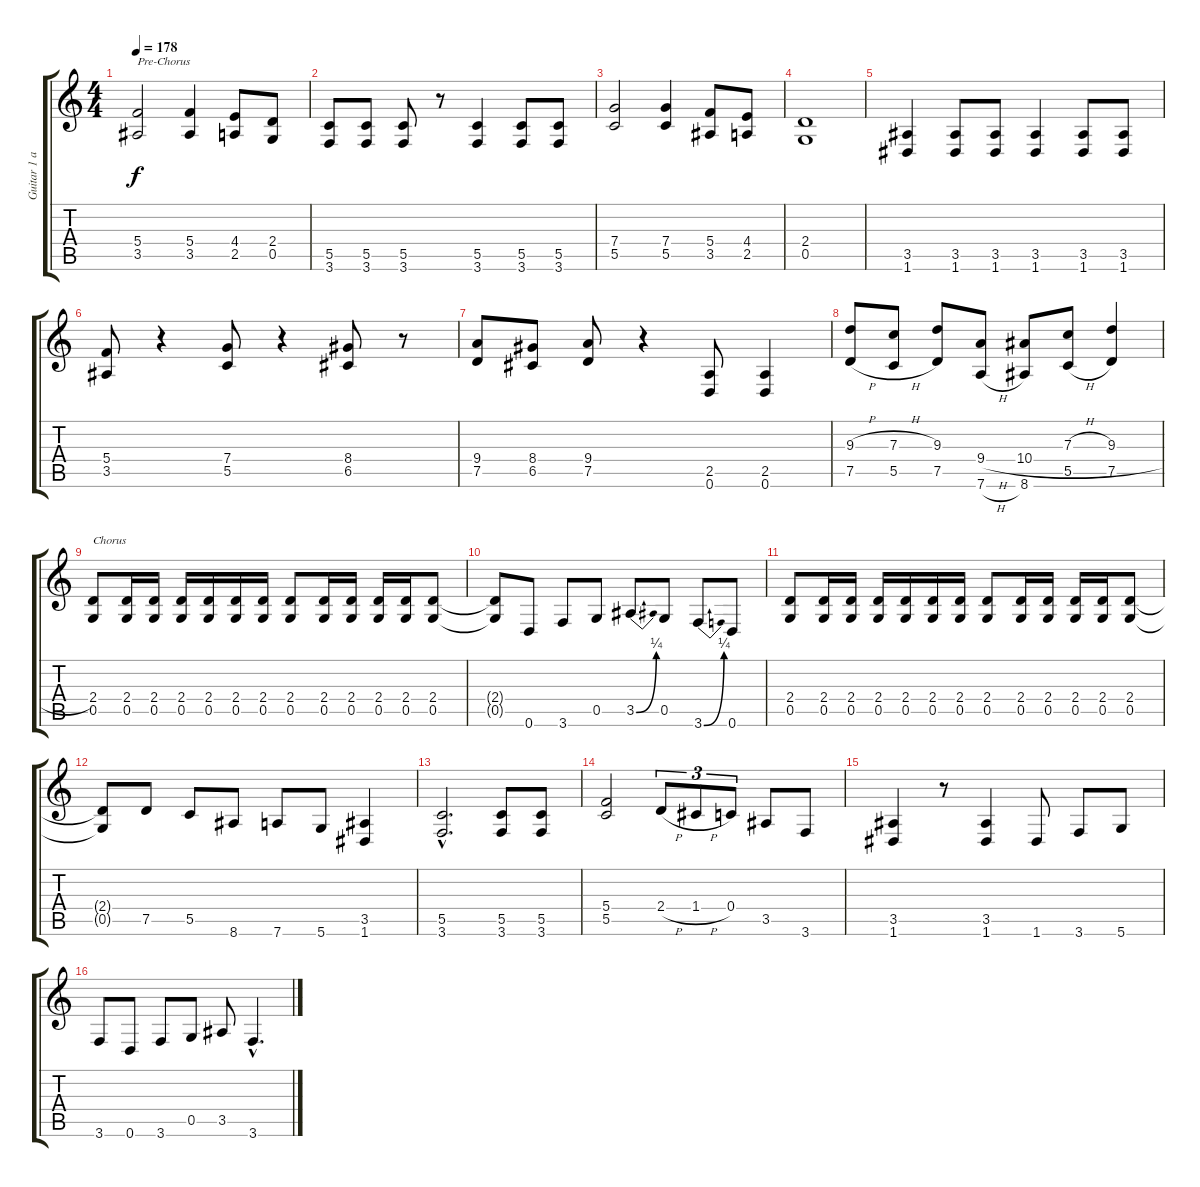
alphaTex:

\track ("Guitar 1 and 2" "Guitar 1 a") {instrument distortionguitar}
\staff {score tabs}
\tuning (D4 A3 F3 C3 G2 D2) {hide}
\ts (4 4)
\tempo 178
\clef g2
\ks c
(5.4 3.5).2{txt "Pre-Chorus" dy f} (5.4 3.5).4 (4.4 2.5).8 (2.4 0.5).8 |
(5.5 3.6).8 (5.5 3.6).8 (5.5 3.6).8 r.8 (5.5 3.6).4 (5.5 3.6).8 (5.5 3.6).8 |
(7.4 5.5).2 (7.4 5.5).4 (5.4 3.5).8 (4.4 2.5).8 |
(2.4 0.5).1 |
(3.5 1.6).4 (3.5 1.6).8 (3.5 1.6).8 (3.5 1.6).4 (3.5 1.6).8 (3.5 1.6).8 |
(5.4 3.5).8 r.4 (7.4 5.5).8 r.4 (8.4 6.5).8 r.8 |
(9.4 7.5).8 (8.4 6.5).8 (9.4 7.5).8 r.4 (2.5 0.6).8 (2.5 0.6).4 |
(9.3{h} 7.5{h}).8 (7.3{h} 5.5{h}).8 (9.3 7.5).8 (9.4{h} 7.6{h}).8 (10.4{h} 8.6).8 (7.3{h} 5.5{h}).8 (9.3 7.5).4 |
(2.4 0.5).8{txt "Chorus"} (2.4 0.5).16 (2.4 0.5).16 (2.4 0.5).16 (2.4 0.5).16 (2.4 0.5).16 (2.4 0.5).16 (2.4 0.5).8 (2.4 0.5).16 (2.4 0.5).16 (2.4 0.5).16 (2.4 0.5).16 (2.4 0.5).8 |
(2.4{t} 0.5{t}).8 0.6.8 3.6.8 0.5.8 3.5{be (bend 0 0 60 1)}.8 0.5.8 3.6{be (bend 0 0 60 1)}.8 0.6.8 |
(2.4 0.5).8 (2.4 0.5).16 (2.4 0.5).16 (2.4 0.5).16 (2.4 0.5).16 (2.4 0.5).16 (2.4 0.5).16 (2.4 0.5).8 (2.4 0.5).16 (2.4 0.5).16 (2.4 0.5).16 (2.4 0.5).16 (2.4 0.5).8 |
(2.4{t} 0.5{t}).8 7.5.8 5.5.8 8.6.8 7.6.8 5.6.8 (3.5 1.6).4 |
(5.5{hac} 3.6{hac}).2{d} (5.5 3.6).8 (5.5 3.6).8 |
(5.4 5.5).2 2.4{h}.8{tu (3 2)} 1.4{h}.8{tu (3 2)} 0.4.8{tu (3 2)} 3.5.8 3.6.8 |
(3.5 1.6).4 r.8 (3.5 1.6).4 1.6.8 3.6.8 5.6.8 |
3.6.8 0.6.8 3.6.8 0.5.8 3.5.8 3.6{hac}.4{d}
